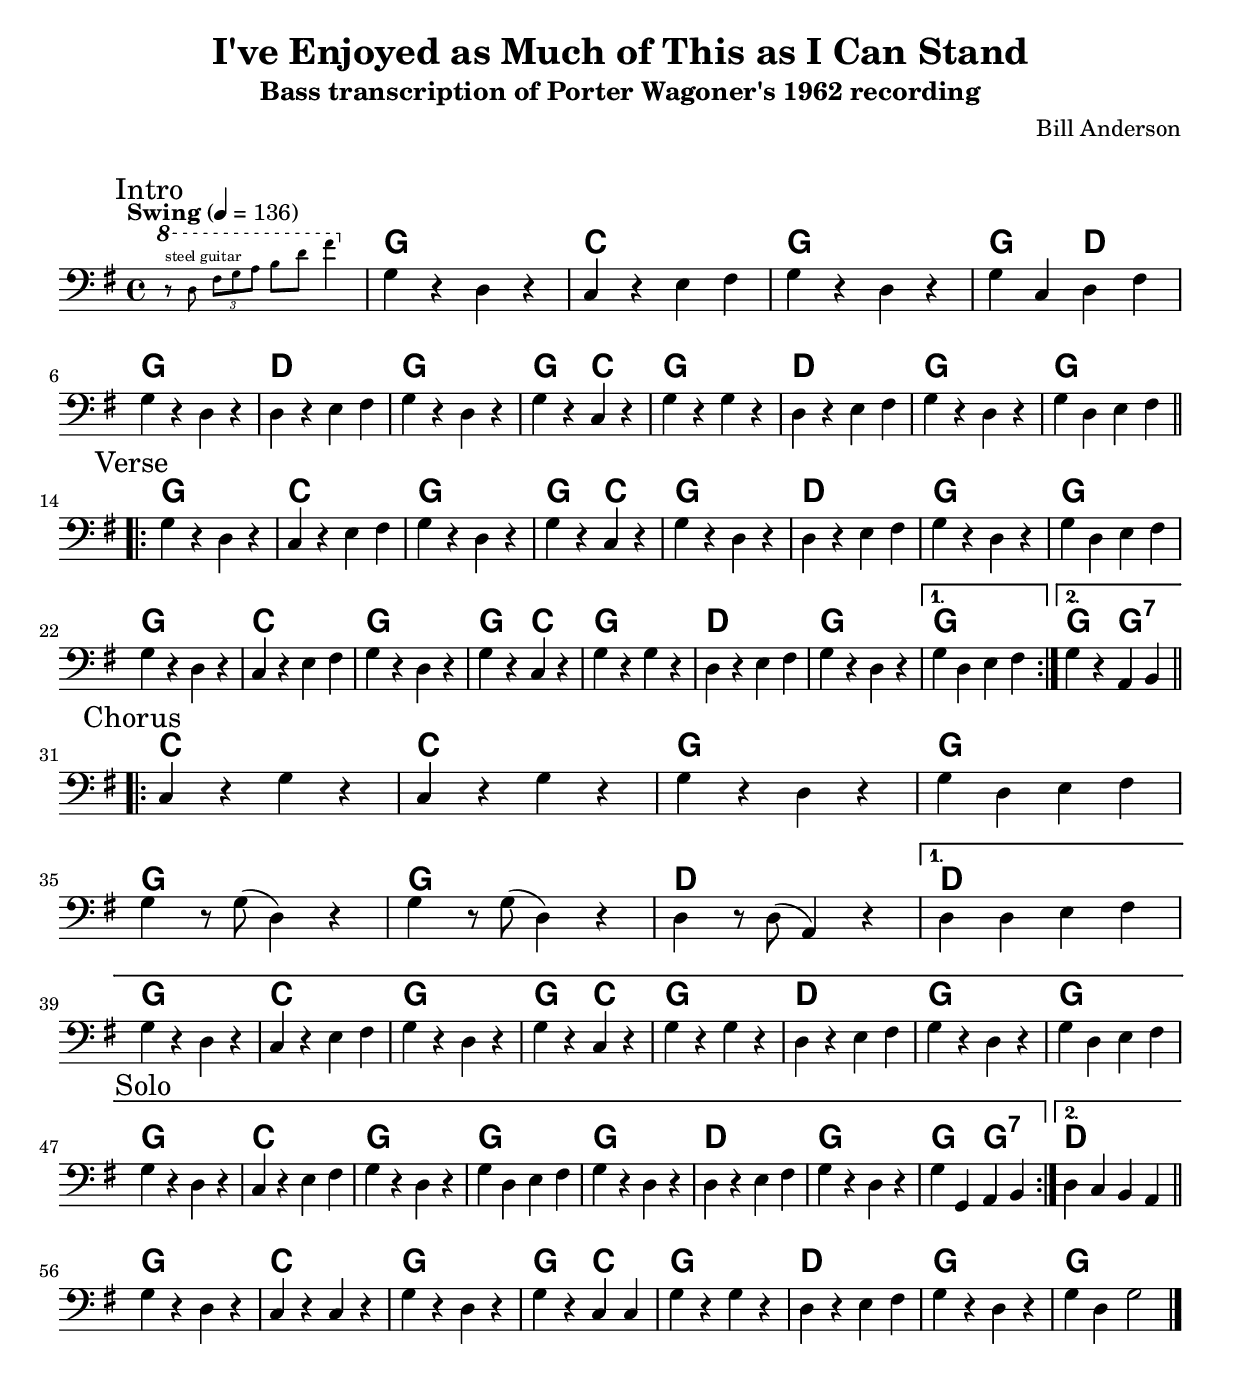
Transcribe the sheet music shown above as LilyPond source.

%% -*- Mode: LilyPond -*-

\version "2.22"
\include "lead-sheets.ily"

\header {
  title = "I've Enjoyed as Much of This as I Can Stand"
  subtitle = "Bass transcription of Porter Wagoner's 1962 recording"
  composer = "Bill Anderson"
  % copyright = "© 1962 Moss Rose Publications, Inc."
}

whatKey = g

refrainLyrics = \lyricmode {
}

refrainChords = \chordmode {
  s1
  
  g1 c1 g1 g2 d2
  g1 d1 g1 g2 c2
  
  g1 d1 g1 g1
  
  g1 c1 g1 g2 c2
  g1 d1 g1 g1
  
  g1 c1 g1 g2 c2
  g1 d1 g1
  
  g1

  g2 g2:7
  

  c1 c1 g1 g1
  g1 g1 d1
  
  d1

  g1 c1 g1 g2 c2
  g1 d1 g1 g1

  g1 c1 g1 g1
  g1 d1 g1 g2 g2:7

  d1

  g1 c1 g1 g2 c2
  %% g1 d1 g1 g2 c2
  g1 d1 g1 g1
}

refrainKey = g

refrainMelody = \relative g, {
  \time 4/4
  \key \refrainKey \major
  \clef bass
  \tempo "Swing" 4 = 136

  \mark \markup { "Intro" }

    <<
      {
	s1 |
      }
      \new CueVoice
      {
	\ottava #1
	  d''8\rest^"steel guitar" d8 \tuplet 3/2 { fs8 g8 a8 } b8 d8 fs4 |
	\ottava #0
      }
      >>

   g,,4 r4 d4 r4 | c4 r4 e4 fs4 | g4 r4 d4 r4 | g4 c,4 d4 fs4 |
  \break
  g4 r4 d4 r4 | d4 r4 e4 fs4 | g4 r4 d4 r4 | g4 r4 c,4 r4 |

  g'4 r4 g4 r4 | d4 r4 e4 fs4 | g4 r4 d4 r4 | g4 d4 e4 fs4 |

  \bar ".|:-||"
  \break

  \mark \markup { "Verse" }
  
  \repeat volta 2 {
  g4 r4 d4 r4 | c4 r4 e4 fs4 | g4 r4 d4 r4 | g4 r4 c,4 r4 |
  g'4 r4 d4 r4 | d4 r4 e4 fs4 | g4 r4 d4 r4 | g4 d4 e4 fs4 |

  g4 r4 d4 r4 | c4 r4 e4 fs4 | g4 r4 d4 r4 | g4 r4 c,4 r4 |
  g'4 r4 g4 r4 | d4 r4 e4 fs4 | g4 r4 d4 r4 |
  }
  \alternative {
    {
      g4 d4 e4 fs4 |
    }
    {
      g4 r4 a,4 b4 |
    }
  }

  \bar ".|:-||"

  \break
  \mark \markup{ "Chorus" }
  
  \repeat volta 2 {

  c4 r4 g'4 r4 | c,4 r4 g'4 r4 | g4 r4 d4 r4 | g4 d4 e4 fs4 |
  \break
  g4 r8 g8( d4) r4 | g4 r8 g8( d4) r4 | d4 r8 d8( a4) r4 |
  }
  \alternative {
    {
      d4 d4 e4 fs4 |

      \break
      g4 r4 d4 r4 | c4 r4 e4 fs4 | g4 r4 d4 r4 | g4 r4 c,4 r4 |

      g'4 r4 g4 r4 | d4 r4 e4 fs4 | g4 r4 d4
      r4 | g4 d4 e4 fs4 |

      \break
      \mark \markup { "Solo" }

      g4 r4 d4 r4 | c4 r4 e4 fs4 | g4 r4 d4 r4 | g4 d4 e4 fs4 |
      g4 r4 d4 r4 | d4 r4 e4 fs4 | g4 r4 d4 r4 |

      g4 g,4 a4 b4 |
    }
    {
      d4 c4 b4 a4 |
    }
  }

  \bar "||"
  \break

  g'4 r4 d4 r4 | c4 r4 c4 r4 | g'4 r4 d4 r4 | g4 r4 c,4 c4 |
  %% g'4 r4 g4 r4 | d4 r4 e4 fs4 | g4 r4 d4 r4 | g4 r4 c,4 c4 |
  g'4 r4 g4 r4 | d4 r4 e4 fs4 | g4 r4 d4 r4 |
      
  g4 d4 g2 |

  \bar "|."
}

\include "paper.ily"

\markup {
  % Leave a gap after the header
  \vspace #1
}

\include "refrain.ily"
